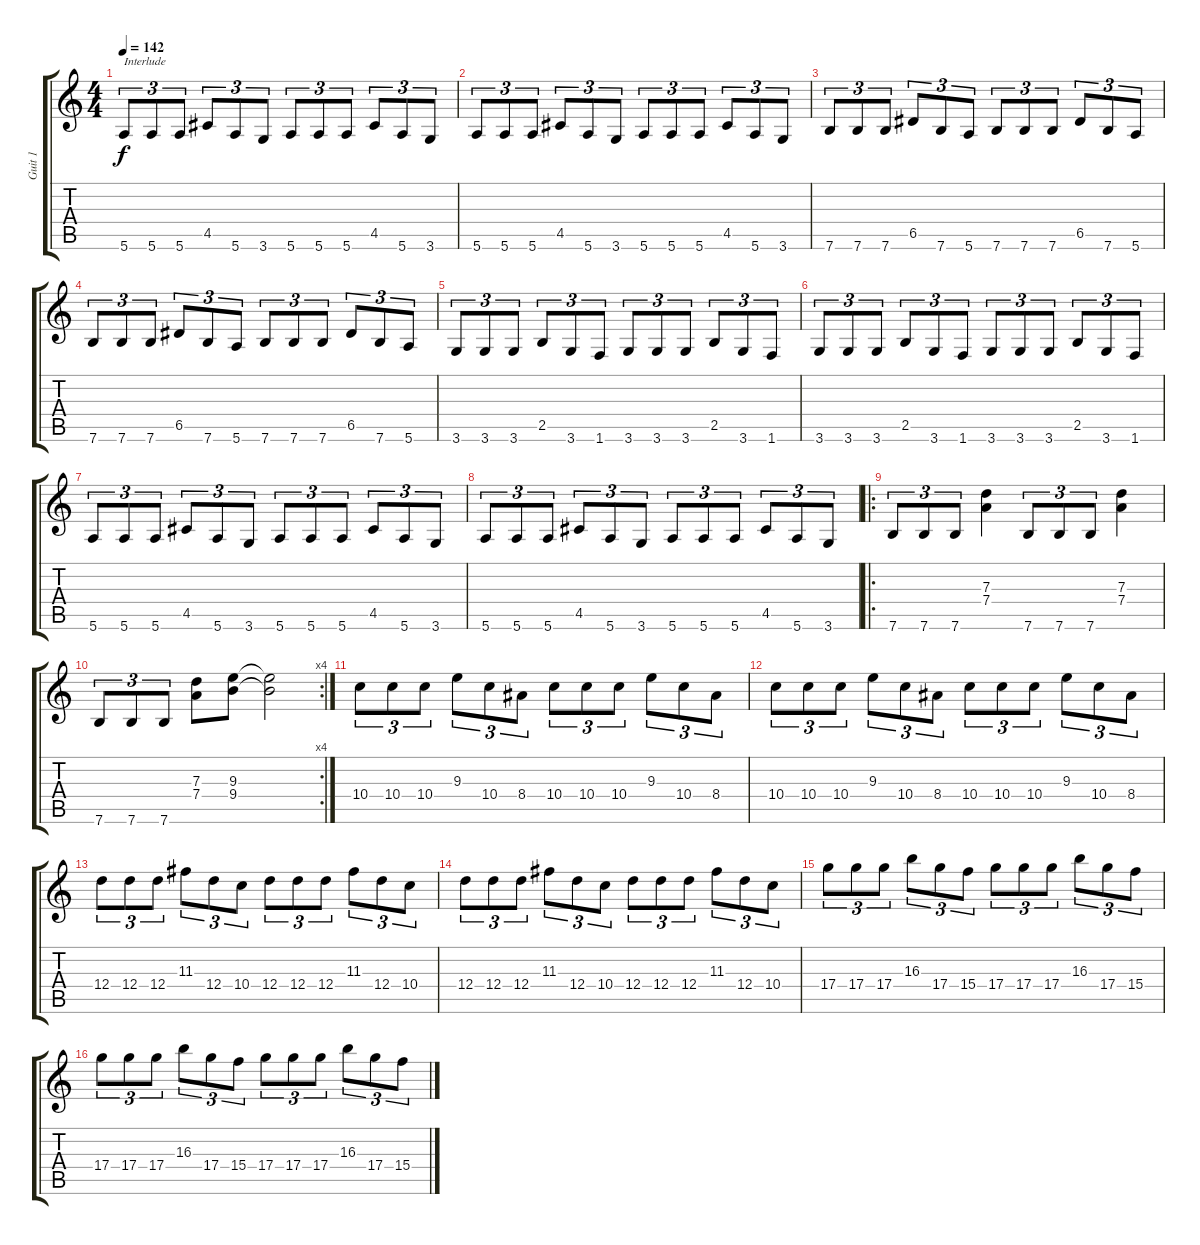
\track ("Guit 1" "Guit 1") {instrument distortionguitar}
\staff {score tabs}
\tuning (E4 B3 G3 D3 A2 E2) {hide}
\ts (4 4)
\tempo 142
\clef g2
\ks c
5.6.8{tu (3 2) txt "Interlude" dy f} 5.6.8{tu (3 2)} 5.6.8{tu (3 2)} 4.5.8{tu (3 2)} 5.6.8{tu (3 2)} 3.6.8{tu (3 2)} 5.6.8{tu (3 2)} 5.6.8{tu (3 2)} 5.6.8{tu (3 2)} 4.5.8{tu (3 2)} 5.6.8{tu (3 2)} 3.6.8{tu (3 2)} |
5.6.8{tu (3 2)} 5.6.8{tu (3 2)} 5.6.8{tu (3 2)} 4.5.8{tu (3 2)} 5.6.8{tu (3 2)} 3.6.8{tu (3 2)} 5.6.8{tu (3 2)} 5.6.8{tu (3 2)} 5.6.8{tu (3 2)} 4.5.8{tu (3 2)} 5.6.8{tu (3 2)} 3.6.8{tu (3 2)} |
7.6.8{tu (3 2)} 7.6.8{tu (3 2)} 7.6.8{tu (3 2)} 6.5.8{tu (3 2)} 7.6.8{tu (3 2)} 5.6.8{tu (3 2)} 7.6.8{tu (3 2)} 7.6.8{tu (3 2)} 7.6.8{tu (3 2)} 6.5.8{tu (3 2)} 7.6.8{tu (3 2)} 5.6.8{tu (3 2)} |
7.6.8{tu (3 2)} 7.6.8{tu (3 2)} 7.6.8{tu (3 2)} 6.5.8{tu (3 2)} 7.6.8{tu (3 2)} 5.6.8{tu (3 2)} 7.6.8{tu (3 2)} 7.6.8{tu (3 2)} 7.6.8{tu (3 2)} 6.5.8{tu (3 2)} 7.6.8{tu (3 2)} 5.6.8{tu (3 2)} |
3.6.8{tu (3 2)} 3.6.8{tu (3 2)} 3.6.8{tu (3 2)} 2.5.8{tu (3 2)} 3.6.8{tu (3 2)} 1.6.8{tu (3 2)} 3.6.8{tu (3 2)} 3.6.8{tu (3 2)} 3.6.8{tu (3 2)} 2.5.8{tu (3 2)} 3.6.8{tu (3 2)} 1.6.8{tu (3 2)} |
3.6.8{tu (3 2)} 3.6.8{tu (3 2)} 3.6.8{tu (3 2)} 2.5.8{tu (3 2)} 3.6.8{tu (3 2)} 1.6.8{tu (3 2)} 3.6.8{tu (3 2)} 3.6.8{tu (3 2)} 3.6.8{tu (3 2)} 2.5.8{tu (3 2)} 3.6.8{tu (3 2)} 1.6.8{tu (3 2)} |
5.6.8{tu (3 2)} 5.6.8{tu (3 2)} 5.6.8{tu (3 2)} 4.5.8{tu (3 2)} 5.6.8{tu (3 2)} 3.6.8{tu (3 2)} 5.6.8{tu (3 2)} 5.6.8{tu (3 2)} 5.6.8{tu (3 2)} 4.5.8{tu (3 2)} 5.6.8{tu (3 2)} 3.6.8{tu (3 2)} |
5.6.8{tu (3 2)} 5.6.8{tu (3 2)} 5.6.8{tu (3 2)} 4.5.8{tu (3 2)} 5.6.8{tu (3 2)} 3.6.8{tu (3 2)} 5.6.8{tu (3 2)} 5.6.8{tu (3 2)} 5.6.8{tu (3 2)} 4.5.8{tu (3 2)} 5.6.8{tu (3 2)} 3.6.8{tu (3 2)} |
\ro
7.6.8{tu (3 2)} 7.6.8{tu (3 2)} 7.6.8{tu (3 2)} (7.3 7.4).4 7.6.8{tu (3 2)} 7.6.8{tu (3 2)} 7.6.8{tu (3 2)} (7.3 7.4).4 |
\rc 4
7.6.8{tu (3 2)} 7.6.8{tu (3 2)} 7.6.8{tu (3 2)} (7.3 7.4).8 (9.3 9.4).8 (9.3{t} 9.4{t}).2 |
10.4.8{tu (3 2)} 10.4.8{tu (3 2)} 10.4.8{tu (3 2)} 9.3.8{tu (3 2)} 10.4.8{tu (3 2)} 8.4.8{tu (3 2)} 10.4.8{tu (3 2)} 10.4.8{tu (3 2)} 10.4.8{tu (3 2)} 9.3.8{tu (3 2)} 10.4.8{tu (3 2)} 8.4.8{tu (3 2)} |
10.4.8{tu (3 2)} 10.4.8{tu (3 2)} 10.4.8{tu (3 2)} 9.3.8{tu (3 2)} 10.4.8{tu (3 2)} 8.4.8{tu (3 2)} 10.4.8{tu (3 2)} 10.4.8{tu (3 2)} 10.4.8{tu (3 2)} 9.3.8{tu (3 2)} 10.4.8{tu (3 2)} 8.4.8{tu (3 2)} |
12.4.8{tu (3 2)} 12.4.8{tu (3 2)} 12.4.8{tu (3 2)} 11.3.8{tu (3 2)} 12.4.8{tu (3 2)} 10.4.8{tu (3 2)} 12.4.8{tu (3 2)} 12.4.8{tu (3 2)} 12.4.8{tu (3 2)} 11.3.8{tu (3 2)} 12.4.8{tu (3 2)} 10.4.8{tu (3 2)} |
12.4.8{tu (3 2)} 12.4.8{tu (3 2)} 12.4.8{tu (3 2)} 11.3.8{tu (3 2)} 12.4.8{tu (3 2)} 10.4.8{tu (3 2)} 12.4.8{tu (3 2)} 12.4.8{tu (3 2)} 12.4.8{tu (3 2)} 11.3.8{tu (3 2)} 12.4.8{tu (3 2)} 10.4.8{tu (3 2)} |
17.4.8{tu (3 2)} 17.4.8{tu (3 2)} 17.4.8{tu (3 2)} 16.3.8{tu (3 2)} 17.4.8{tu (3 2)} 15.4.8{tu (3 2)} 17.4.8{tu (3 2)} 17.4.8{tu (3 2)} 17.4.8{tu (3 2)} 16.3.8{tu (3 2)} 17.4.8{tu (3 2)} 15.4.8{tu (3 2)} |
17.4.8{tu (3 2)} 17.4.8{tu (3 2)} 17.4.8{tu (3 2)} 16.3.8{tu (3 2)} 17.4.8{tu (3 2)} 15.4.8{tu (3 2)} 17.4.8{tu (3 2)} 17.4.8{tu (3 2)} 17.4.8{tu (3 2)} 16.3.8{tu (3 2)} 17.4.8{tu (3 2)} 15.4.8{tu (3 2)}
